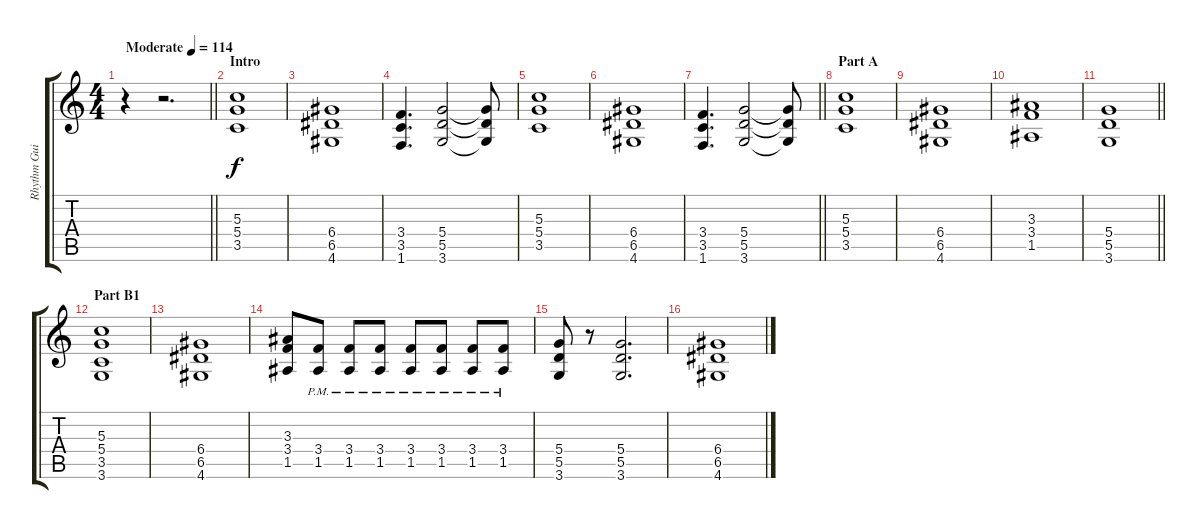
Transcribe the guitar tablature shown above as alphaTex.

\track ("Rhythm Guitar" "Rhythm Gui") {instrument distortionguitar}
\staff {score tabs}
\tuning (E4 B3 G3 D3 A2 E2) {hide}
\ts (4 4)
\tempo (114 "Moderate")
\clef g2
\barLineRight lightlight
\ks c
r.4{dy f instrument distortionguitar} r.2{d} |
\section ("" "Intro")
(5.3 5.4 3.5).1 |
(6.4 6.5 4.6).1 |
(3.4 3.5 1.6).4{d} (5.4 5.5 3.6).2 (5.4{t} 5.5{t} 3.6{t}).8 |
(5.3 5.4 3.5).1 |
(6.4 6.5 4.6).1 |
\barLineRight lightlight
(3.4 3.5 1.6).4{d} (5.4 5.5 3.6).2 (5.4{t} 5.5{t} 3.6{t}).8 |
\section ("" "Part A")
(5.3 5.4 3.5).1 |
(6.4 6.5 4.6).1 |
(3.3 3.4 1.5).1 |
\barLineRight lightlight
(5.4 5.5 3.6).1 |
\section ("" "Part B1")
(5.3 5.4 3.5 3.6).1 |
(6.4 6.5 4.6).1 |
(3.3 3.4 1.5).8 (3.4{pm} 1.5{pm}).8 (3.4{pm} 1.5{pm}).8 (3.4{pm} 1.5{pm}).8 (3.4{pm} 1.5{pm}).8 (3.4{pm} 1.5{pm}).8 (3.4{pm} 1.5{pm}).8 (3.4{pm} 1.5{pm}).8 |
(5.4 5.5 3.6).8 r.8 (5.4 5.5 3.6).2{d} |
(6.4 6.5 4.6).1
